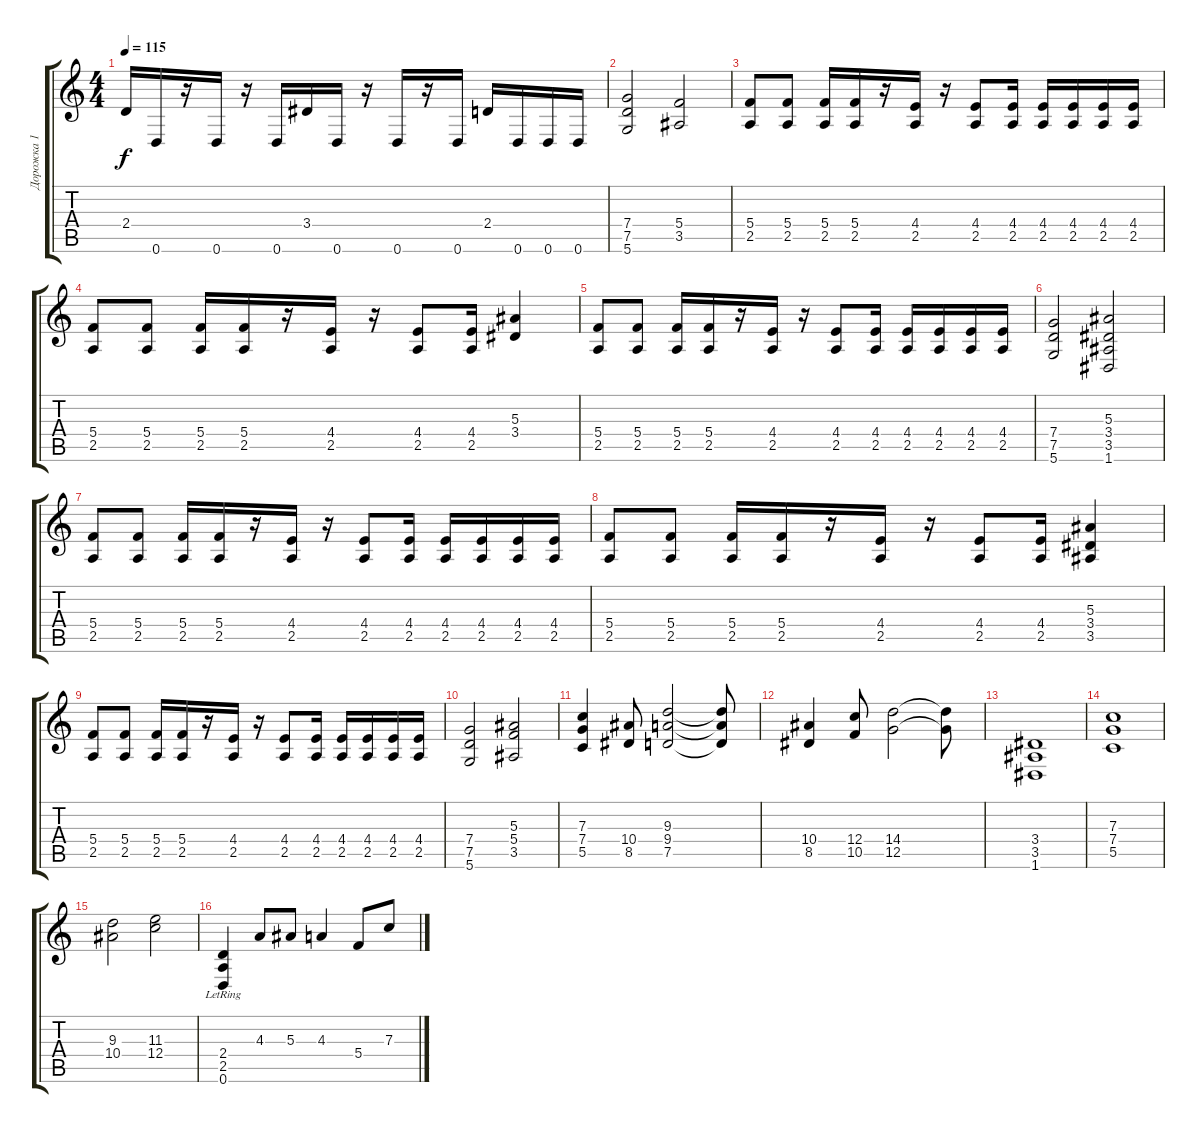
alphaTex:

\track ("Дорожка 1" "Дорожка 1") {instrument acousticguitarnylon}
\staff {score tabs}
\tuning (D4 A3 F3 C3 G2 D2) {hide}
\ts (4 4)
\tempo 115
\clef g2
\ks c
2.4.16{dy f} 0.6.16 r.16 0.6.16 r.16 0.6.16 3.4.16 0.6.16 r.16 0.6.16 r.16 0.6.16 2.4.16 0.6.16 0.6.16 0.6.16 |
(7.4 7.5 5.6).2 (5.4 3.5).2 |
(5.4 2.5).8{instrument distortionguitar} (5.4 2.5).8 (5.4 2.5).16 (5.4 2.5).16 r.16 (4.4 2.5).16 r.16 (4.4 2.5).8 (4.4 2.5).16 (4.4 2.5).16 (4.4 2.5).16 (4.4 2.5).16 (4.4 2.5).16 |
(5.4 2.5).8{instrument distortionguitar} (5.4 2.5).8 (5.4 2.5).16 (5.4 2.5).16 r.16 (4.4 2.5).16 r.16 (4.4 2.5).8 (4.4 2.5).16 (5.3 3.4).4 |
(5.4 2.5).8{instrument distortionguitar} (5.4 2.5).8 (5.4 2.5).16 (5.4 2.5).16 r.16 (4.4 2.5).16 r.16 (4.4 2.5).8 (4.4 2.5).16 (4.4 2.5).16 (4.4 2.5).16 (4.4 2.5).16 (4.4 2.5).16 |
(7.4 7.5 5.6).2 (5.3 3.4 3.5 1.6).2 |
(5.4 2.5).8{instrument distortionguitar} (5.4 2.5).8 (5.4 2.5).16 (5.4 2.5).16 r.16 (4.4 2.5).16 r.16 (4.4 2.5).8 (4.4 2.5).16 (4.4 2.5).16 (4.4 2.5).16 (4.4 2.5).16 (4.4 2.5).16 |
(5.4 2.5).8{instrument distortionguitar} (5.4 2.5).8 (5.4 2.5).16 (5.4 2.5).16 r.16 (4.4 2.5).16 r.16 (4.4 2.5).8 (4.4 2.5).16 (5.3 3.4 3.5).4 |
(5.4 2.5).8{instrument distortionguitar} (5.4 2.5).8 (5.4 2.5).16 (5.4 2.5).16 r.16 (4.4 2.5).16 r.16 (4.4 2.5).8 (4.4 2.5).16 (4.4 2.5).16 (4.4 2.5).16 (4.4 2.5).16 (4.4 2.5).16 |
(7.4 7.5 5.6).2 (5.3 5.4 3.5).2 |
(7.3 7.4 5.5).4 (10.4 8.5).8 (9.3 9.4 7.5).2 (9.3{t} 9.4{t} 7.5{t}).8 |
(10.4 8.5).4 (12.4 10.5).8 (14.4 12.5).2 (14.4{t} 12.5{t}).8 |
(3.4 3.5 1.6).1 |
(7.3 7.4 5.5).1 |
(9.3 10.4).2 (11.3 12.4).2 |
(2.4{lr} 2.5{lr} 0.6{lr}).4 4.3.8 5.3.8 4.3.4 5.4.8 7.3.8
